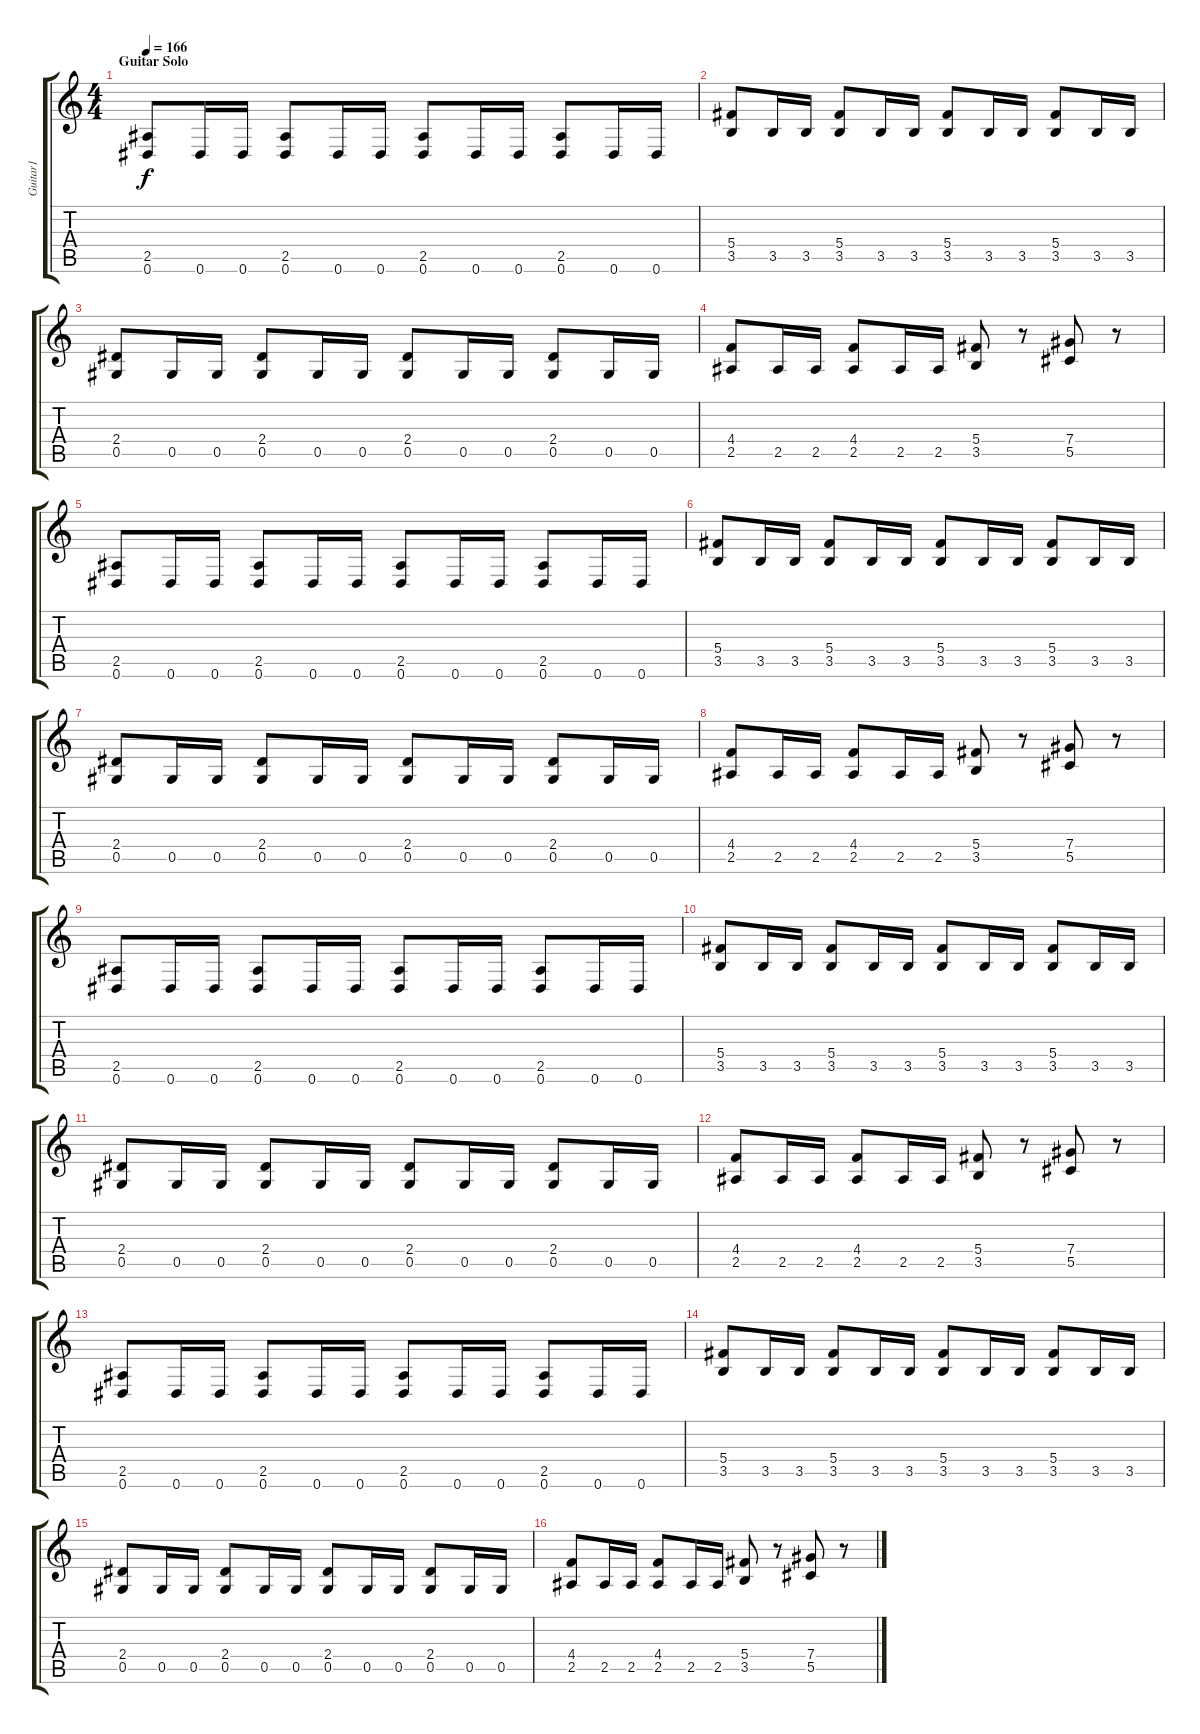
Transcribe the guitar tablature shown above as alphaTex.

\track ("Guitar1" "Guitar1") {instrument distortionguitar}
\staff {score tabs}
\tuning (Eb4 Bb3 Gb3 Db3 Ab2 Eb2) {hide}
\ts (4 4)
\section ("" "Guitar Solo")
\tempo 166
\clef g2
\ks c
(2.5 0.6).8{dy f volume 16} 0.6.16 0.6.16 (2.5 0.6).8 0.6.16 0.6.16 (2.5 0.6).8 0.6.16 0.6.16 (2.5 0.6).8 0.6.16 0.6.16 |
(5.4 3.5).8 3.5.16 3.5.16 (5.4 3.5).8 3.5.16 3.5.16 (5.4 3.5).8 3.5.16 3.5.16 (5.4 3.5).8 3.5.16 3.5.16 |
(2.4 0.5).8 0.5.16 0.5.16 (2.4 0.5).8 0.5.16 0.5.16 (2.4 0.5).8 0.5.16 0.5.16 (2.4 0.5).8 0.5.16 0.5.16 |
(4.4 2.5).8 2.5.16 2.5.16 (4.4 2.5).8 2.5.16 2.5.16 (5.4 3.5).8 r.8 (7.4 5.5).8 r.8 |
(2.5 0.6).8 0.6.16 0.6.16 (2.5 0.6).8 0.6.16 0.6.16 (2.5 0.6).8 0.6.16 0.6.16 (2.5 0.6).8 0.6.16 0.6.16 |
(5.4 3.5).8 3.5.16 3.5.16 (5.4 3.5).8 3.5.16 3.5.16 (5.4 3.5).8 3.5.16 3.5.16 (5.4 3.5).8 3.5.16 3.5.16 |
(2.4 0.5).8 0.5.16 0.5.16 (2.4 0.5).8 0.5.16 0.5.16 (2.4 0.5).8 0.5.16 0.5.16 (2.4 0.5).8 0.5.16 0.5.16 |
(4.4 2.5).8 2.5.16 2.5.16 (4.4 2.5).8 2.5.16 2.5.16 (5.4 3.5).8 r.8 (7.4 5.5).8 r.8 |
(2.5 0.6).8 0.6.16 0.6.16 (2.5 0.6).8 0.6.16 0.6.16 (2.5 0.6).8 0.6.16 0.6.16 (2.5 0.6).8 0.6.16 0.6.16 |
(5.4 3.5).8 3.5.16 3.5.16 (5.4 3.5).8 3.5.16 3.5.16 (5.4 3.5).8 3.5.16 3.5.16 (5.4 3.5).8 3.5.16 3.5.16 |
(2.4 0.5).8 0.5.16 0.5.16 (2.4 0.5).8 0.5.16 0.5.16 (2.4 0.5).8 0.5.16 0.5.16 (2.4 0.5).8 0.5.16 0.5.16 |
(4.4 2.5).8 2.5.16 2.5.16 (4.4 2.5).8 2.5.16 2.5.16 (5.4 3.5).8 r.8 (7.4 5.5).8 r.8 |
(2.5 0.6).8 0.6.16 0.6.16 (2.5 0.6).8 0.6.16 0.6.16 (2.5 0.6).8 0.6.16 0.6.16 (2.5 0.6).8 0.6.16 0.6.16 |
(5.4 3.5).8 3.5.16 3.5.16 (5.4 3.5).8 3.5.16 3.5.16 (5.4 3.5).8 3.5.16 3.5.16 (5.4 3.5).8 3.5.16 3.5.16 |
(2.4 0.5).8 0.5.16 0.5.16 (2.4 0.5).8 0.5.16 0.5.16 (2.4 0.5).8 0.5.16 0.5.16 (2.4 0.5).8 0.5.16 0.5.16 |
(4.4 2.5).8 2.5.16 2.5.16 (4.4 2.5).8 2.5.16 2.5.16 (5.4 3.5).8 r.8 (7.4 5.5).8 r.8
